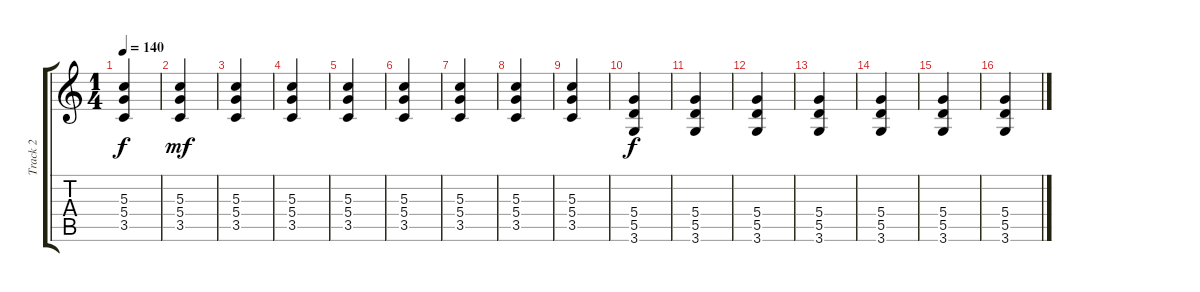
\track ("Track 2" "Track 2") {instrument distortionguitar}
\staff {score tabs}
\tuning (E4 B3 G3 D3 A2 E2) {hide}
\ts (1 4)
\tempo 140
\clef g2
\ks c
(5.3 5.4 3.5).4{dy f} |
(5.3 5.4 3.5).4{dy mf} |
(5.3 5.4 3.5).4 |
(5.3 5.4 3.5).4 |
(5.3 5.4 3.5).4 |
(5.3 5.4 3.5).4 |
(5.3 5.4 3.5).4 |
(5.3 5.4 3.5).4 |
(5.3 5.4 3.5).4 |
(5.4 5.5 3.6).4{dy f} |
(5.4 5.5 3.6).4 |
(5.4 5.5 3.6).4 |
(5.4 5.5 3.6).4 |
(5.4 5.5 3.6).4 |
(5.4 5.5 3.6).4 |
(5.4 5.5 3.6).4
